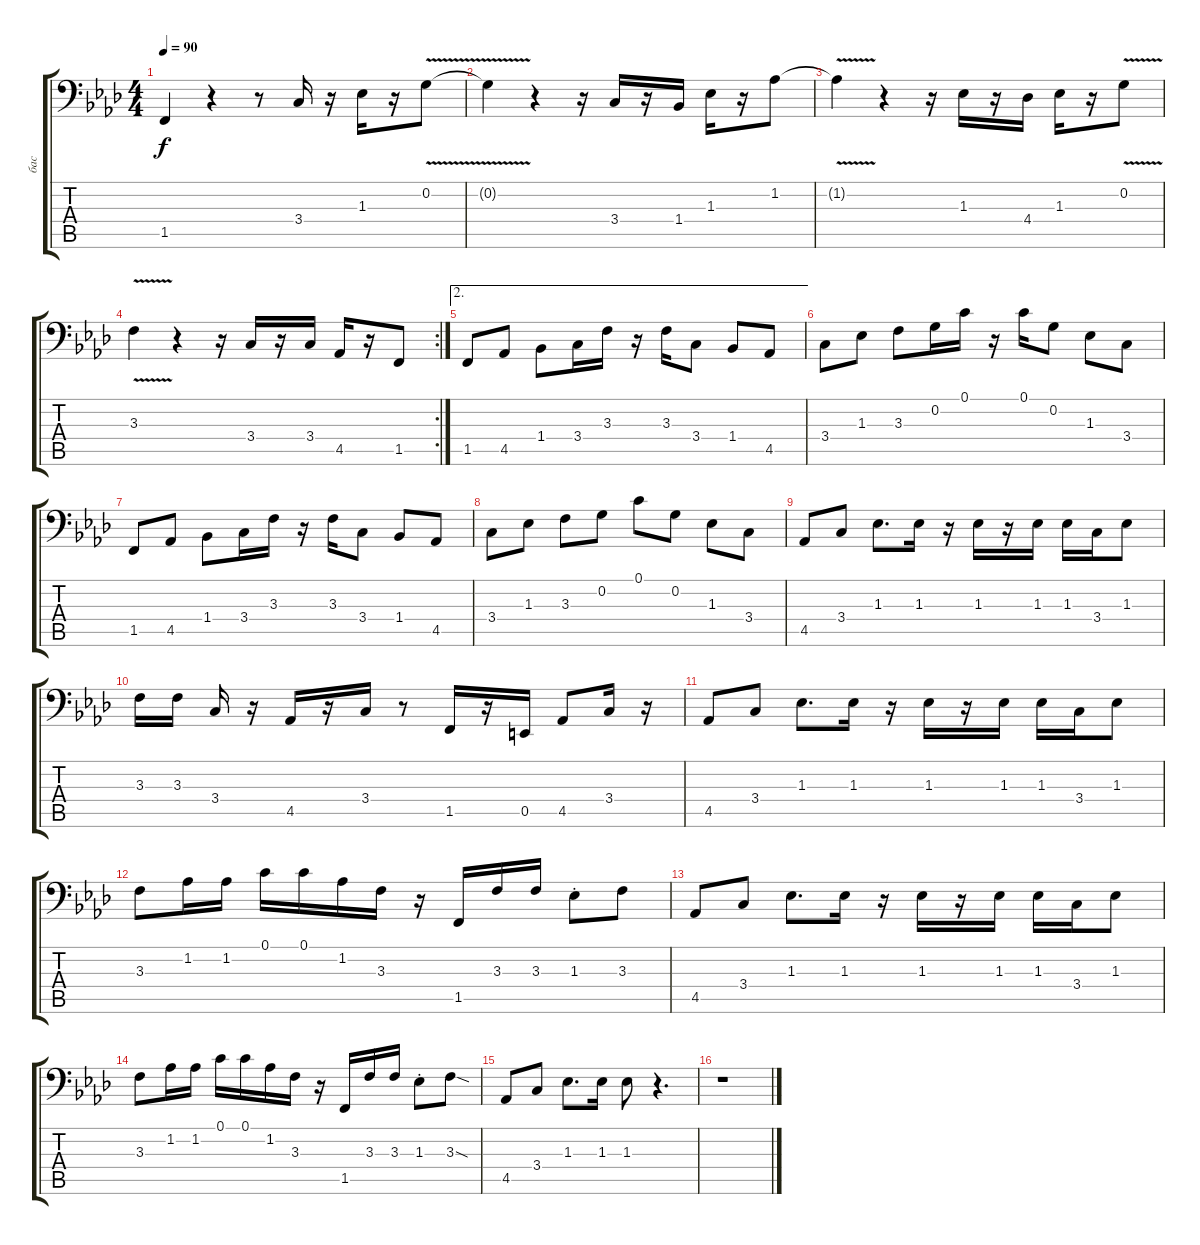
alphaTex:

\track ("бас" "бас") {instrument electricbassfinger}
\staff {score tabs}
\tuning (C3 G2 D2 A1 E1 B0) {hide}
\ts (4 4)
\tempo 90
\clef f4
\ks fminor
1.5.4{dy f} r.4 r.8 3.4.16 r.16 1.3.16 r.16 0.2{v}.8 |
0.2{t}.4 r.4 r.16 3.4.16 r.16 1.4.16 1.3.16 r.16 1.2.8 |
1.2{v t}.4 r.4 r.16 1.3.16 r.16 4.4.16 1.3.16 r.16 0.2{v}.8 |
\rc 2
3.3{v}.4 r.4 r.16 3.4.16 r.16 3.4.16 4.5.16 r.16 1.5.8 |
\ae 2
1.5.8 4.5.8 1.4.8 3.4.16 3.3.16 r.16 3.3.16 3.4.8 1.4.8 4.5.8 |
3.4.8 1.3.8 3.3.8 0.2.16 0.1.16 r.16 0.1.16 0.2.8 1.3.8 3.4.8 |
1.5.8 4.5.8 1.4.8 3.4.16 3.3.16 r.16 3.3.16 3.4.8 1.4.8 4.5.8 |
3.4.8 1.3.8 3.3.8 0.2.8 0.1.8 0.2.8 1.3.8 3.4.8 |
4.5.8 3.4.8 1.3.8{d} 1.3.16 r.16 1.3.16 r.16 1.3.16 1.3.16 3.4.16 1.3.8 |
3.3.16 3.3.16{beam split} 3.4.16 r.16 4.5.16 r.16 3.4.16 r.8 1.5.16 r.16 0.5.16 4.5.8 3.4.16 r.16 |
4.5.8 3.4.8 1.3.8{d} 1.3.16 r.16 1.3.16 r.16 1.3.16 1.3.16 3.4.16 1.3.8 |
3.3.8 1.2.16 1.2.16 0.1.16 0.1.16 1.2.16 3.3.16 r.16 1.5.16 3.3.16 3.3.16 1.3{st}.8 3.3.8 |
4.5.8 3.4.8 1.3.8{d} 1.3.16 r.16 1.3.16 r.16 1.3.16 1.3.16 3.4.16 1.3.8 |
3.3.8 1.2.16 1.2.16 0.1.16 0.1.16 1.2.16 3.3.16 r.16 1.5.16 3.3.16 3.3.16 1.3{st}.8 3.3{sod}.8 |
4.5.8 3.4.8 1.3.8{d} 1.3.16 1.3.8 r.4{d} |
r.1
